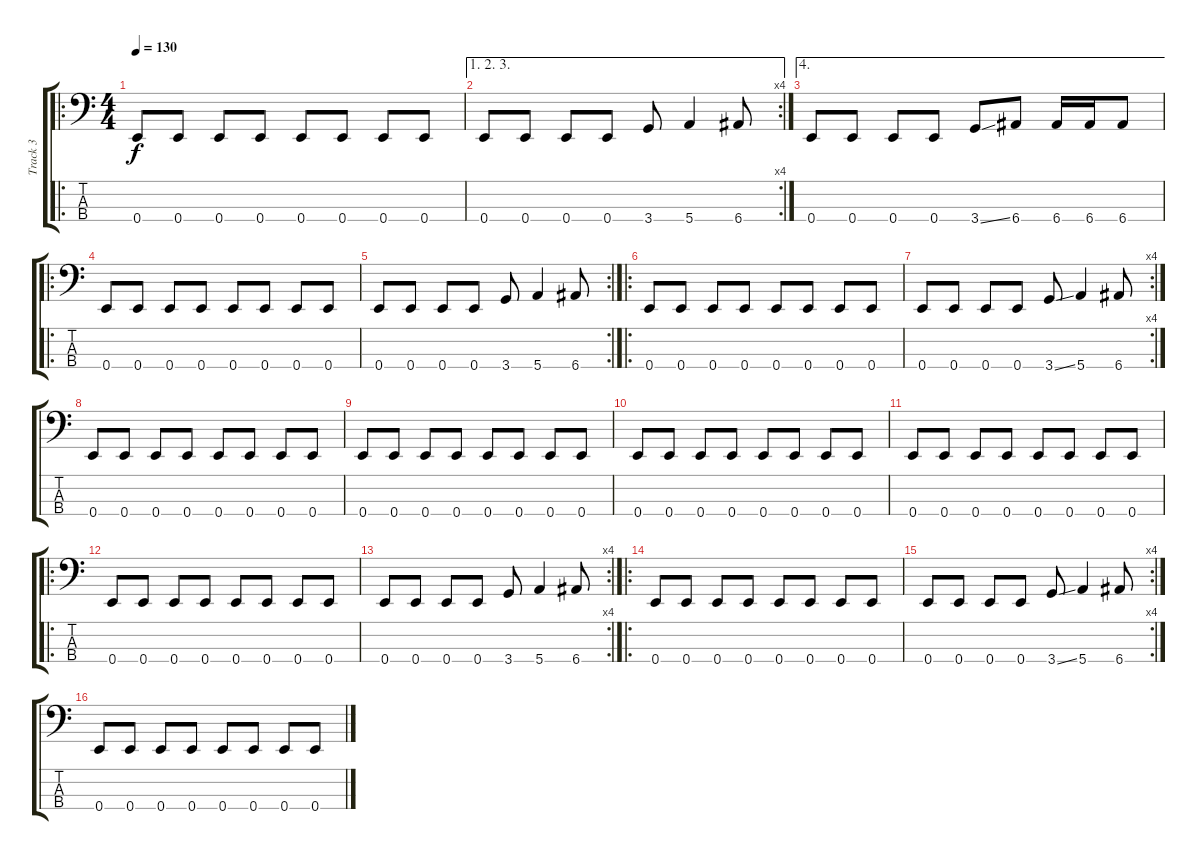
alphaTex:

\track ("Track 3" "Track 3") {instrument electricbassfinger}
\staff {score tabs}
\tuning (G2 D2 A1 E1) {hide}
\ro
\ts (4 4)
\tempo 130
\clef f4
\ks c
0.4.8{dy f instrument electricbassfinger} 0.4.8 0.4.8 0.4.8 0.4.8 0.4.8 0.4.8 0.4.8 |
\ae (1 2 3)
\rc 4
0.4.8 0.4.8 0.4.8 0.4.8 3.4.8 5.4.4 6.4.8 |
\ae 4
0.4.8 0.4.8 0.4.8 0.4.8 3.4{ss}.8 6.4.8 6.4.16 6.4.16 6.4.8 |
\ro
0.4.8 0.4.8 0.4.8 0.4.8 0.4.8 0.4.8 0.4.8 0.4.8 |
\rc 2
0.4.8 0.4.8 0.4.8 0.4.8 3.4.8 5.4.4 6.4.8 |
\ro
0.4.8 0.4.8 0.4.8 0.4.8 0.4.8 0.4.8 0.4.8 0.4.8 |
\rc 4
0.4.8 0.4.8 0.4.8 0.4.8 3.4{ss}.8 5.4.4 6.4.8 |
0.4.8 0.4.8 0.4.8 0.4.8 0.4.8 0.4.8 0.4.8 0.4.8 |
0.4.8 0.4.8 0.4.8 0.4.8 0.4.8 0.4.8 0.4.8 0.4.8 |
0.4.8 0.4.8 0.4.8 0.4.8 0.4.8 0.4.8 0.4.8 0.4.8 |
0.4.8 0.4.8 0.4.8 0.4.8 0.4.8 0.4.8 0.4.8 0.4.8 |
\ro
0.4.8 0.4.8 0.4.8 0.4.8 0.4.8 0.4.8 0.4.8 0.4.8 |
\rc 4
0.4.8 0.4.8 0.4.8 0.4.8 3.4.8 5.4.4 6.4.8 |
\ro
0.4.8 0.4.8 0.4.8 0.4.8 0.4.8 0.4.8 0.4.8 0.4.8 |
\rc 4
0.4.8 0.4.8 0.4.8 0.4.8 3.4{ss}.8 5.4.4 6.4.8 |
0.4.8 0.4.8 0.4.8 0.4.8 0.4.8 0.4.8 0.4.8 0.4.8
